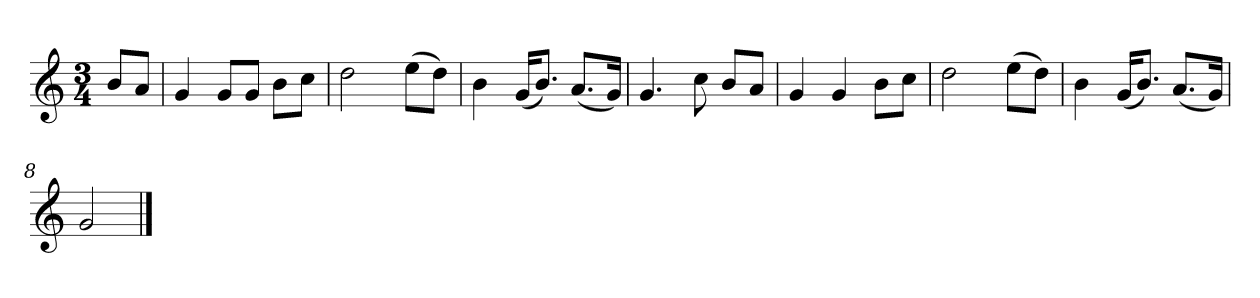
**kern
*part1
*staff1
*M3/4
=
8bL
8aJ
=1
4g
8gL
8gJ
8bL
8ccJ
=2
2dd
(8eeL
8ddJ)
=3
4b
(16gKL
8.bJ)
(8.aL
16gJk)
=4
4.g
8cc
8bL
8aJ
=5
4g
4g
8bL
8ccJ
=6
2dd
(8eeL
8ddJ)
=7
4b
(16gKL
8.bJ)
(8.aL
16gJk)
=8
2g
==
*-
